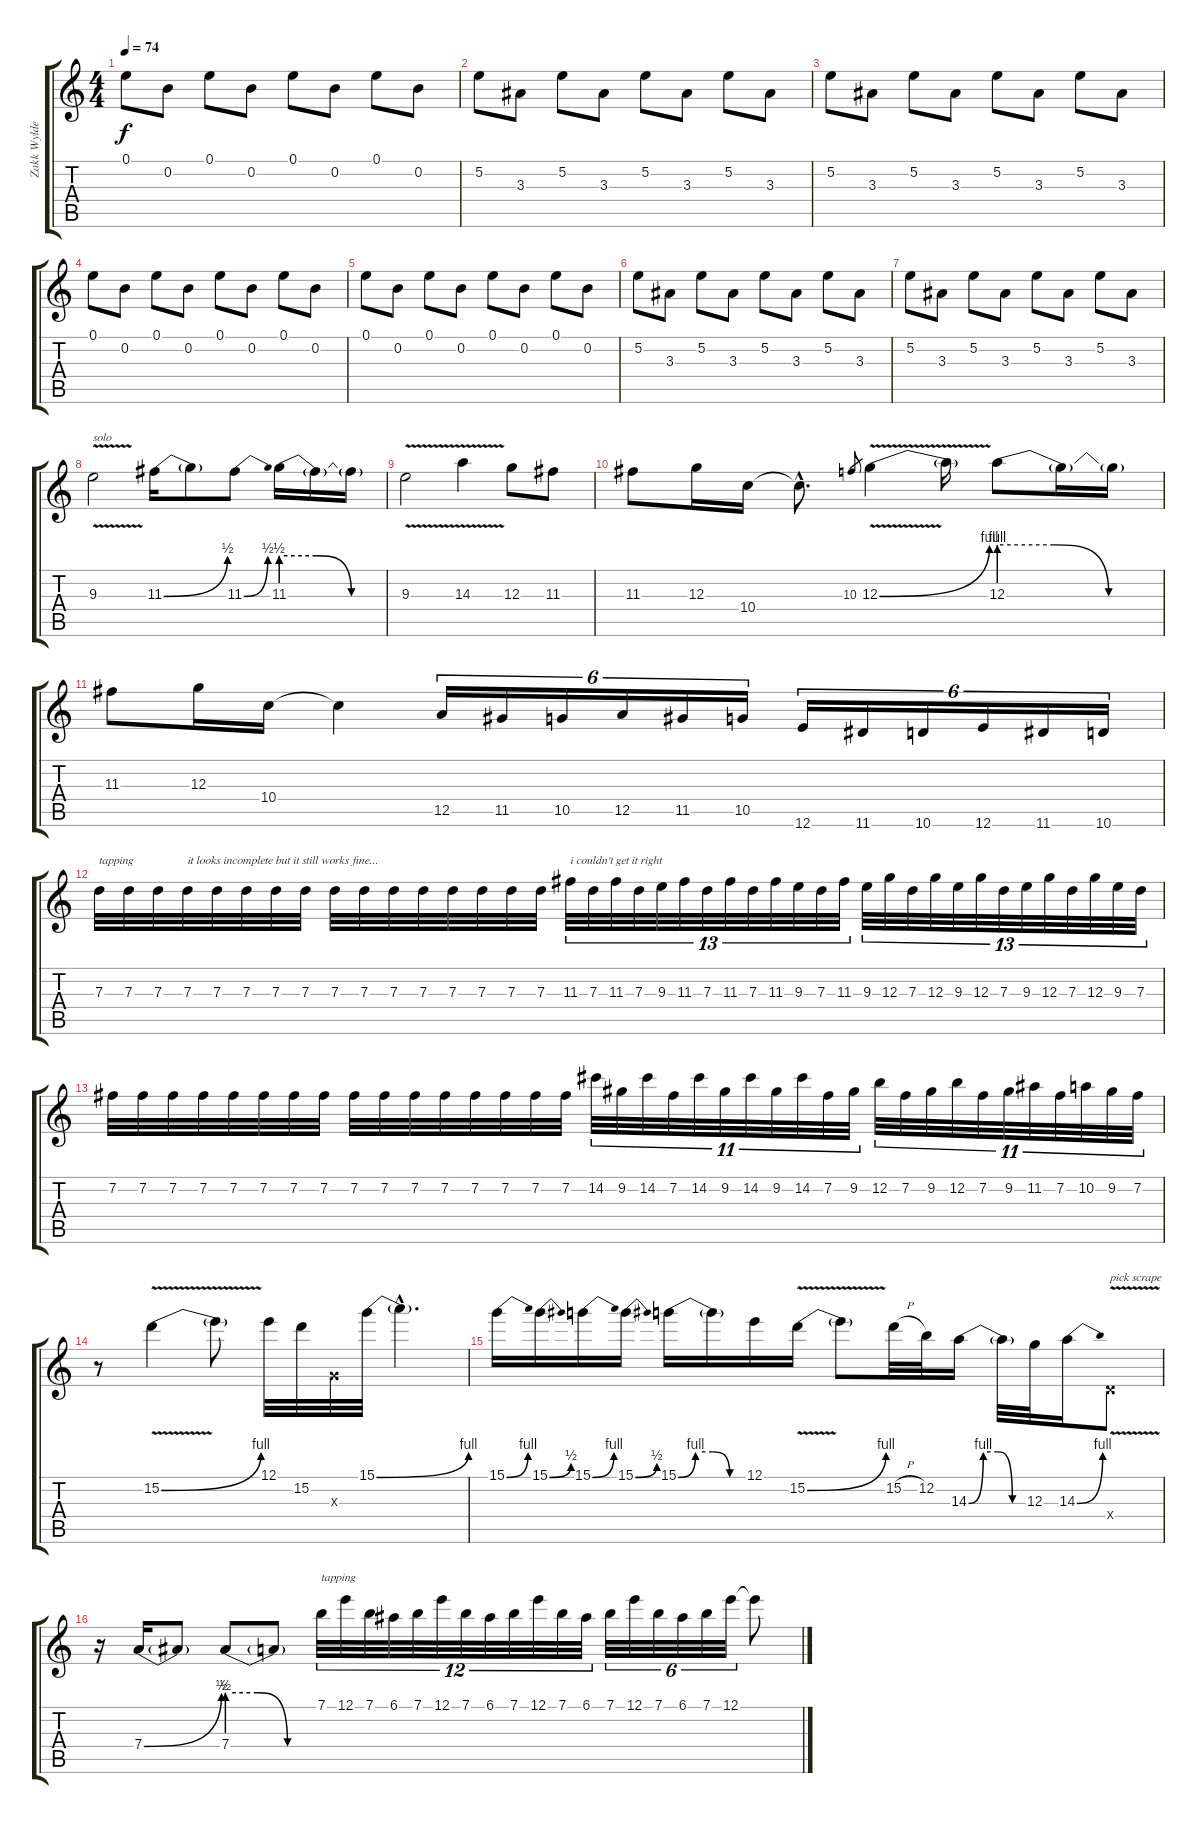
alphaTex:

\track ("Zakk Wylde Solo guitar" "Zakk Wylde") {instrument overdrivenguitar}
\staff {score tabs}
\tuning (E4 B3 G3 D3 A2 E2) {hide}
\ts (4 4)
\tempo 74
\clef g2
\ks c
0.1.8{dy f} 0.2.8 0.1.8 0.2.8 0.1.8 0.2.8 0.1.8 0.2.8 |
5.2.8 3.3.8 5.2.8 3.3.8 5.2.8 3.3.8 5.2.8 3.3.8 |
5.2.8 3.3.8 5.2.8 3.3.8 5.2.8 3.3.8 5.2.8 3.3.8 |
0.1.8{volume 8} 0.2.8 0.1.8 0.2.8 0.1.8 0.2.8 0.1.8 0.2.8 |
0.1.8 0.2.8 0.1.8 0.2.8 0.1.8 0.2.8 0.1.8 0.2.8 |
5.2.8 3.3.8 5.2.8 3.3.8 5.2.8 3.3.8 5.2.8 3.3.8 |
5.2.8 3.3.8 5.2.8 3.3.8 5.2.8 3.3.8 5.2.8 3.3.8 |
9.3{v}.2{txt "solo" volume 16} 11.3{be (bend 0 0 60 2)}.16 11.3{t}.8 11.3{be (bend 0 0 60 2)}.8 11.3{be (custom 0 2 20 2 40 0 60 0)}.16 11.3{t}.16 11.3{t}.16 |
9.3{v}.2 14.3{v}.4 12.3.8 11.3.8 |
11.3.8 12.3.16 10.4.16 10.4{hac t}.8{d} 10.3.8{gr} 12.3{be (bend 0 0 60 4) v}.4 12.3{t}.16 12.3{be (custom 0 4 20 4 40 0 60 0)}.8 12.3{t}.16 12.3{t}.16 |
11.3.8 12.3.16 10.4.16 10.4{t}.4 12.5.16{tu (6 4)} 11.5.16{tu (6 4)} 10.5.16{tu (6 4)} 12.5.16{tu (6 4)} 11.5.16{tu (6 4)} 10.5.16{tu (6 4)} 12.6.16{tu (6 4)} 11.6.16{tu (6 4)} 10.6.16{tu (6 4)} 12.6.16{tu (6 4)} 11.6.16{tu (6 4)} 10.6.16{tu (6 4)} |
7.3.32{txt "tapping"} 7.3.32 7.3.32 7.3.32{txt "it looks incomplete but it still works fine..."} 7.3.32 7.3.32 7.3.32 7.3.32 7.3.32 7.3.32 7.3.32 7.3.32 7.3.32 7.3.32 7.3.32 7.3.32 11.3.32{tu (13 8) txt "i couldn't get it right"} 7.3.32{tu (13 8)} 11.3.32{tu (13 8)} 7.3.32{tu (13 8)} 9.3.32{tu (13 8)} 11.3.32{tu (13 8)} 7.3.32{tu (13 8)} 11.3.32{tu (13 8)} 7.3.32{tu (13 8)} 11.3.32{tu (13 8)} 9.3.32{tu (13 8)} 7.3.32{tu (13 8)} 11.3.32{tu (13 8)} 9.3.32{tu (13 8)} 12.3.32{tu (13 8)} 7.3.32{tu (13 8)} 12.3.32{tu (13 8)} 9.3.32{tu (13 8)} 12.3.32{tu (13 8)} 7.3.32{tu (13 8)} 9.3.32{tu (13 8)} 12.3.32{tu (13 8)} 7.3.32{tu (13 8)} 12.3.32{tu (13 8)} 9.3.32{tu (13 8)} 7.3.32{tu (13 8)} |
7.2.32 7.2.32 7.2.32 7.2.32 7.2.32 7.2.32 7.2.32 7.2.32 7.2.32 7.2.32 7.2.32 7.2.32 7.2.32 7.2.32 7.2.32 7.2.32 14.2.32{tu (11 8)} 9.2.32{tu (11 8)} 14.2.32{tu (11 8)} 7.2.32{tu (11 8)} 14.2.32{tu (11 8)} 9.2.32{tu (11 8)} 14.2.32{tu (11 8)} 9.2.32{tu (11 8)} 14.2.32{tu (11 8)} 7.2.32{tu (11 8)} 9.2.32{tu (11 8)} 12.2.32{tu (11 8)} 7.2.32{tu (11 8)} 9.2.32{tu (11 8)} 12.2.32{tu (11 8)} 7.2.32{tu (11 8)} 9.2.32{tu (11 8)} 11.2.32{tu (11 8)} 7.2.32{tu (11 8)} 10.2.32{tu (11 8)} 9.2.32{tu (11 8)} 7.2.32{tu (11 8)} |
r.8 15.2{be (bend 0 0 60 4) v}.4 15.2{t}.8 12.1.32 15.2.32 0.3{x}.32 15.1{be (bend 0 0 60 4)}.32 15.1{hac t}.4{d} |
15.1{be (bend 0 0 60 4)}.16 15.1{be (bend 0 0 60 2)}.16 15.1{be (bend 0 0 60 4)}.16 15.1{be (bend 0 0 60 2)}.16 15.1{be (custom 0 0 15 4 30 4 45 0 60 0)}.16 15.1{t}.16 12.1.16 15.2{be (bend 0 0 60 4) v}.16 15.2{t}.8 15.2{h}.32 12.2.32 14.3{be (custom 0 0 15 4 30 4 45 0 60 0)}.16 14.3{t}.32 12.3.32 14.3{be (bend 0 0 60 4)}.16 0.4{v x}.8{txt "pick scrape"} |
r.16 7.4{be (bend 0 0 60 2)}.16 7.4{t}.8 7.4{be (custom 0 2 20 2 40 0 60 0)}.8 7.4{t}.8 7.1.32{tu (12 8) txt "tapping"} 12.1.32{tu (12 8)} 7.1.32{tu (12 8)} 6.1.32{tu (12 8)} 7.1.32{tu (12 8)} 12.1.32{tu (12 8)} 7.1.32{tu (12 8)} 6.1.32{tu (12 8)} 7.1.32{tu (12 8)} 12.1.32{tu (12 8)} 7.1.32{tu (12 8)} 6.1.32{tu (12 8)} 7.1.32{tu (6 4)} 12.1.32{tu (6 4)} 7.1.32{tu (6 4)} 6.1.32{tu (6 4)} 7.1.32{tu (6 4)} 12.1.32{tu (6 4)} 12.1{t}.8
